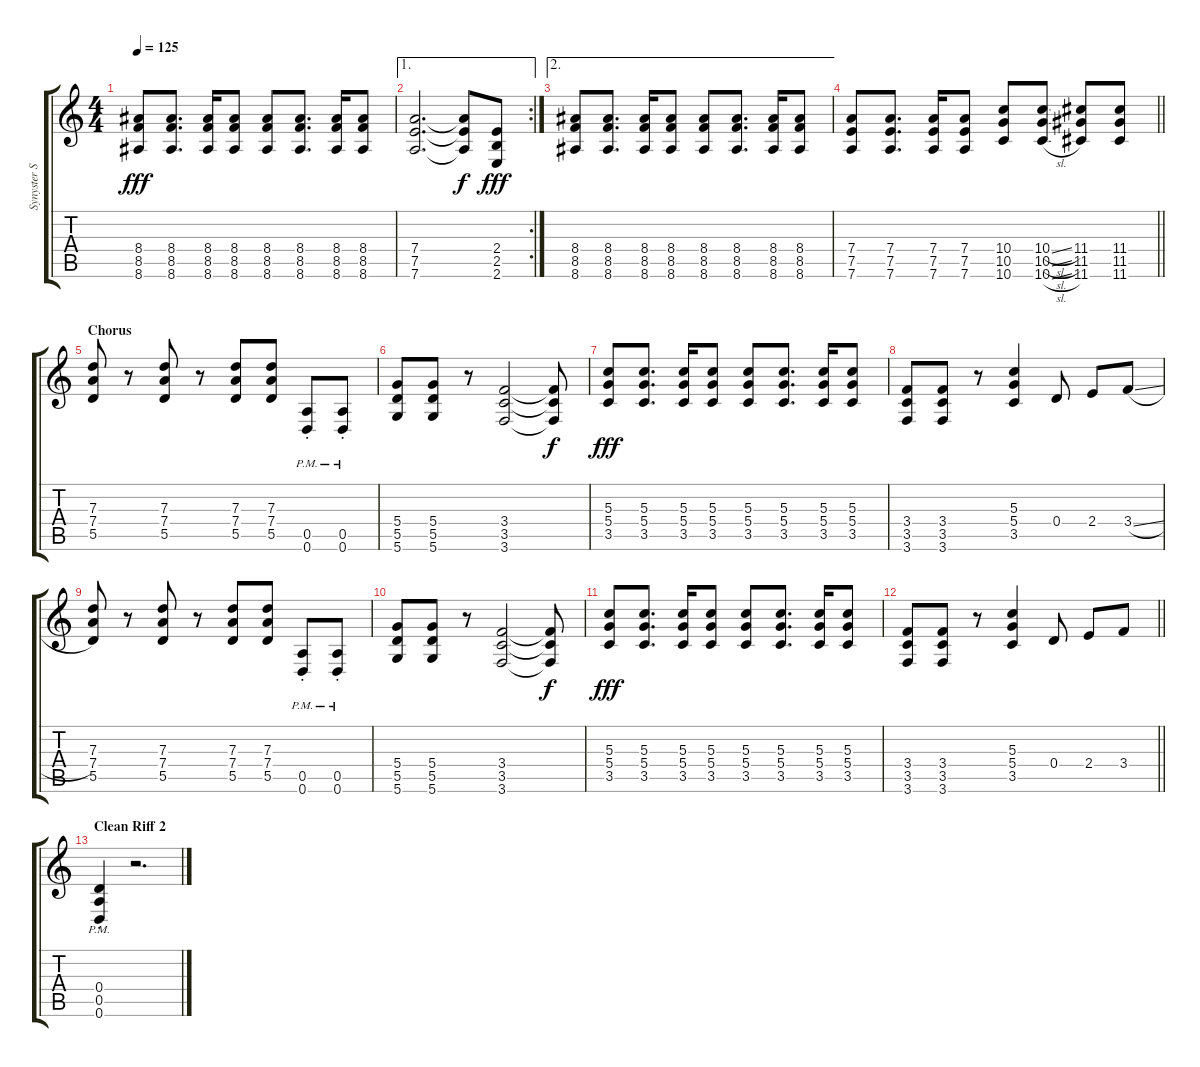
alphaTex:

\track ("Synyster Solo" "Synyster S") {instrument distortionguitar}
\staff {score tabs}
\tuning (E4 B3 G3 D3 A2 D2) {hide}
\ts (4 4)
\tempo 125
\clef g2
\ks c
(8.4 8.5 8.6).8{dy fff} (8.4 8.5 8.6).8{d} (8.4 8.5 8.6).16 (8.4 8.5 8.6).8 (8.4 8.5 8.6).8 (8.4 8.5 8.6).8{d} (8.4 8.5 8.6).16 (8.4 8.5 8.6).8 |
\ae 1
\rc 2
(7.4 7.5 7.6).2{d} (7.4{t} 7.5{t} 7.6{t}).8{dy f} (2.4 2.5 2.6).8{dy fff} |
\ae 2
(8.4 8.5 8.6).8 (8.4 8.5 8.6).8{d} (8.4 8.5 8.6).16 (8.4 8.5 8.6).8 (8.4 8.5 8.6).8 (8.4 8.5 8.6).8{d} (8.4 8.5 8.6).16 (8.4 8.5 8.6).8 |
\barLineRight lightlight
(7.4 7.5 7.6).8 (7.4 7.5 7.6).8{d} (7.4 7.5 7.6).16 (7.4 7.5 7.6).8 (10.4 10.5 10.6).8 (10.4{sl} 10.5{sl} 10.6{sl}).8 (11.4 11.5 11.6).8 (11.4 11.5 11.6).8 |
\section ("" "Chorus")
(7.3 7.4 5.5).8 r.8 (7.3 7.4 5.5).8 r.8 (7.3 7.4 5.5).8 (7.3 7.4 5.5).8 (0.5{st} 0.6{pm}).8 (0.5{st} 0.6{pm}).8 |
(5.4 5.5 5.6).8 (5.4 5.5 5.6).8 r.8 (3.4 3.5 3.6).2 (3.4{t} 3.5{t} 3.6{t}).8{dy f} |
(5.3 5.4 3.5).8{dy fff} (5.3 5.4 3.5).8{d} (5.3 5.4 3.5).16 (5.3 5.4 3.5).8 (5.3 5.4 3.5).8 (5.3 5.4 3.5).8{d} (5.3 5.4 3.5).16 (5.3 5.4 3.5).8 |
(3.4 3.5 3.6).8 (3.4 3.5 3.6).8 r.8 (5.3 5.4 3.5).4 0.4.8 2.4.8 3.4{sl}.8 |
(7.3 7.4 5.5).8 r.8 (7.3 7.4 5.5).8 r.8 (7.3 7.4 5.5).8 (7.3 7.4 5.5).8 (0.5{st} 0.6{pm}).8 (0.5{st} 0.6{pm}).8 |
(5.4 5.5 5.6).8 (5.4 5.5 5.6).8 r.8 (3.4 3.5 3.6).2 (3.4{t} 3.5{t} 3.6{t}).8{dy f} |
(5.3 5.4 3.5).8{dy fff} (5.3 5.4 3.5).8{d} (5.3 5.4 3.5).16 (5.3 5.4 3.5).8 (5.3 5.4 3.5).8 (5.3 5.4 3.5).8{d} (5.3 5.4 3.5).16 (5.3 5.4 3.5).8 |
\barLineRight lightlight
(3.4 3.5 3.6).8 (3.4 3.5 3.6).8 r.8 (5.3 5.4 3.5).4 0.4.8 2.4.8 3.4.8 |
\section ("" "Clean Riff 2")
(0.4{st} 0.5{st} 0.6{pm st}).4 r.2{d}
